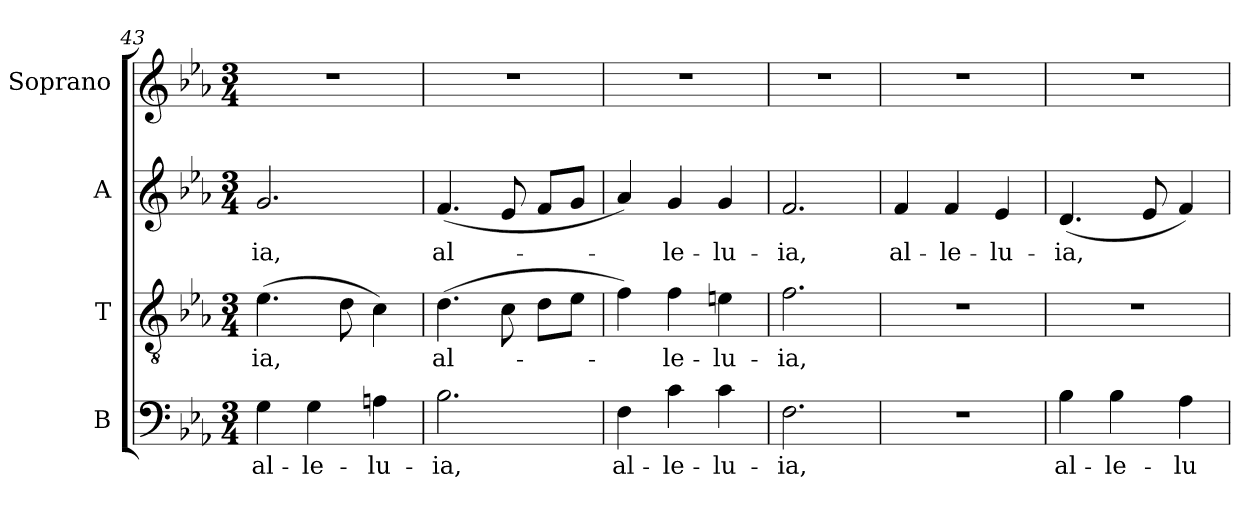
**kern	**text	**kern	**text	**kern	**text	**kern
*part4	*part4	*part3	*part3	*part2	*part2	*part1
*staff4	*staff4	*staff3	*staff3	*staff2	*staff2	*staff1
*I"B	*	*I"T	*	*I"A	*	*I"Soprano
*I'B.	*	*I'T.	*	*I'A.	*	*I'S.
*clefF4	*	*clefGv2	*	*clefG2	*	*clefG2
*	*	*ITrd7c12	*	*	*	*
*k[b-e-a-]	*	*k[b-e-a-]	*	*k[b-e-a-]	*	*k[b-e-a-]
*E-:	*	*E-:	*	*E-:	*	*E-:
*M3/4	*	*M3/4	*	*M3/4	*	*M3/4
=43	=43	=43	=43	=43	=43	=43
!	!LO:LY:b:color=#000000	!	!	!	!	!
!	!	!	!LO:LY:b:color=#000000	!	!	!
!	!	!	!	!	!LO:LY:b:color=#000000	!LO:N:vis=1
4Gi\	al-	(4.E-i\	-ia,	2.gi/	-ia,	2.r
!	!LO:LY:b:color=#000000	!	!	!	!	!
4Gi\	-le-	.	.	.	.	.
.	.	8Di\	.	.	.	.
!	!LO:LY:b:color=#000000	!	!	!	!	!
4Ani\	-lu-	4Ci\)	.	.	.	.
=44	=44	=44	=44	=44	=44	=44
!	!LO:LY:b:color=#000000	!	!	!	!	!
!	!	!	!LO:LY:b:color=#000000	!	!	!
!	!	!	!	!	!LO:LY:b:color=#000000	!LO:N:vis=1
2.B-i\	-ia,	(4.Di\	al-	(4.fi/	al-	2.r
.	.	8Ci\	.	8e-i/	.	.
.	.	8Di\L	.	8fi/L	.	.
.	.	8E-i\J	.	8gi/J	.	.
=45	=45	=45	=45	=45	=45	=45
!	!LO:LY:b:color=#000000	!	!	!	!	!LO:N:vis=1
4Fi\	al-	4Fi\)	.	4a-i/)	.	2.r
!	!LO:LY:b:color=#000000	!	!	!	!	!
!	!	!	!LO:LY:b:color=#000000	!	!	!
!	!	!	!	!	!LO:LY:b:color=#000000	!
4ci\	-le-	4Fi\	-le-	4gi/	-le-	.
!	!LO:LY:b:color=#000000	!	!	!	!	!
!	!	!	!LO:LY:b:color=#000000	!	!	!
!	!	!	!	!	!LO:LY:b:color=#000000	!
4ci\	-lu-	4Eni\	-lu-	4gi/	-lu-	.
=46	=46	=46	=46	=46	=46	=46
!	!LO:LY:b:color=#000000	!	!	!	!	!
!	!	!	!LO:LY:b:color=#000000	!	!	!
!	!	!	!	!	!LO:LY:b:color=#000000	!LO:N:vis=1
2.Fi\	-ia,	2.Fi\	-ia,	2.fi/	-ia,	2.r
!!LO:LB:g=z
=47	=47	=47	=47	=47	=47	=47
!LO:N:vis=1	!	!LO:N:vis=1	!	!	!	!
!	!	!	!	!	!LO:LY:b:color=#000000	!LO:N:vis=1
2.r	.	2.r	.	4fi/	al-	2.r
!	!	!	!	!	!LO:LY:b:color=#000000	!
.	.	.	.	4fi/	-le-	.
!	!	!	!	!	!LO:LY:b:color=#000000	!
.	.	.	.	4e-i/	-lu-	.
=48	=48	=48	=48	=48	=48	=48
!	!LO:LY:b:color=#000000	!LO:N:vis=1	!	!	!	!
!	!	!	!	!	!LO:LY:b:color=#000000	!LO:N:vis=1
4B-i\	al-	2.r	.	(4.di/	-ia,	2.r
!	!LO:LY:b:color=#000000	!	!	!	!	!
4B-i\	-le-	.	.	.	.	.
.	.	.	.	8e-i/	.	.
!	!LO:LY:b:color=#000000	!	!	!	!	!
4A-i\	-lu-	.	.	4fi/)	.	.
=	=	=	=	=	=	=
*-	*-	*-	*-	*-	*-	*-
